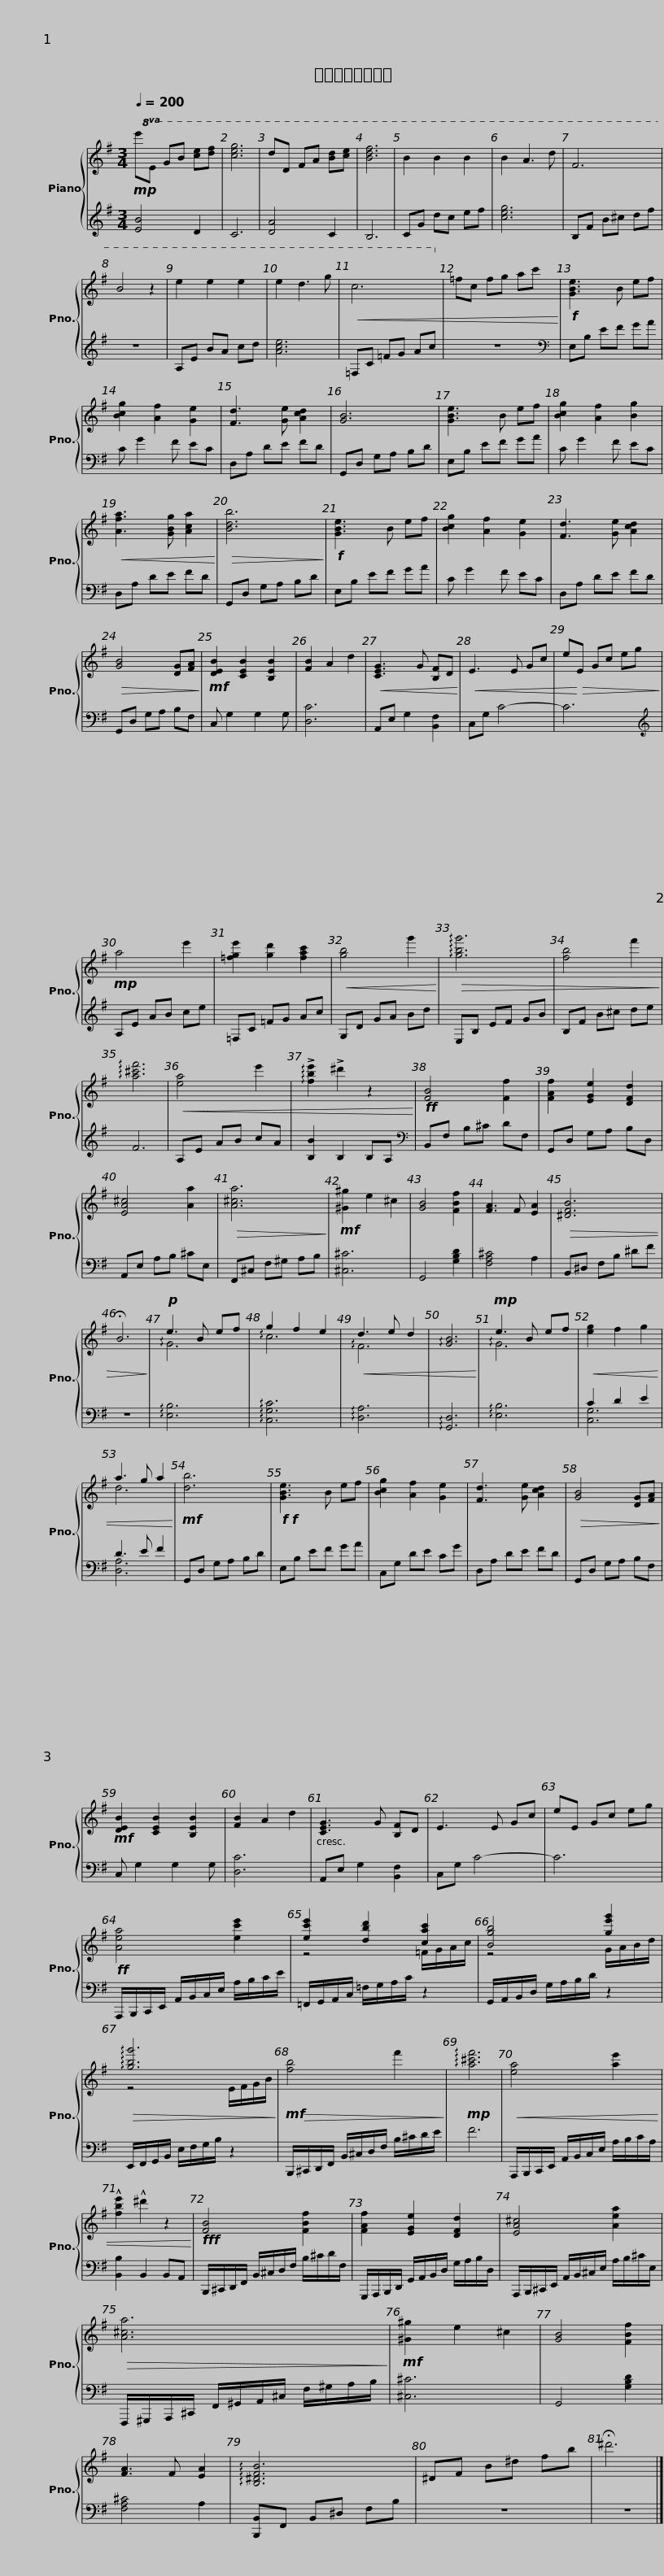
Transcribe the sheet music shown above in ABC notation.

X:1
%%score { ( 1 3 ) | ( 2 4 ) }
L:1/8
Q:1/4=200
M:3/4
I:linebreak $
K:G
V:1 treble
V:3 treble
V:2 treble
V:4 treble
V:1
!mp!!8va(! e'e gb [c'e'][d'f'] | [c'e'g']6 | d'd fa [bd'][c'e'] | [bd'f']6 | b2 b2 b2 | %5
 b2 a3 d' | f6 | b4 z2 | e'2 e'2 e'2 |$ e'2 d'3 g' | %10
!<(! c'6!8va)! | =fc fg ac'!<)! |!f! [GBe]3 B ef | [Bcg]2 [Af]2 [Ge]2 | [Fd]3 [Ge] [Acd]2 |$ %15
 [GB]6 | [GBe]3 B ef | [Bcg]2 [Af]2 [Bg]2 |!<(! [Afa]3 [GBg] [Aca]2!<)! |!>(! [Bdb]6!>)! | %20
!f! [GBe]3 B ef |$ [Bcg]2 [Af]2 [Ge]2 | [Fd]3 [Ge] [Acd]2 |!>(! [GB]4 [DG][FA]!>)! |!mf! [DEB]2 [CEB]2 [B,EB]2 | %25
 [FB]2 A2 d2 |!<(! [CEG]3 G [B,F]D!<)! |!<(! E3 E Gc |$ e!<)!!>(!E Gc eg!>)! |!mp! a4 e'2 | %30
 [=fge']2 [gd']2 [fac']2 |!<(! [gb]4 g'2!<)! |!>(! !arpeggio![gbg']6 | [fb]4 f'2!>)! | !arpeggio![a^c'f']6 |$ %35
!<(! [ea]4 e'2 | !arpeggio!!>![fbe']2 !>!^d'2 z2!<)! |!ff! [FB]4 [Ff]2 | [FAf]2 [EGe]2 [DFd]2 | [EA^c]4 [Aa]2 | %40
!>(! [A^ca]6!>)! |$!mf! [^G^g]2 e2 ^c2 | [GB]4 [FBf]2 | [FA]3 F [EA]2 |!>(! [^DFB]6 | %45
 !fermata!B6!>)! |!p! e3 B ef | g2 f2 e2 |!<(! d3 e d2 | !arpeggio![GB]6!<)! |$ %50
!mp! e3 B ef |!<(! [eg]2 f2 g2 | a3 g a2!<)! |!mf! [db]6 |!f!!f! [GBe]3 B ef | %55
 [Bcg]2 [Af]2 [Ge]2 | [Fd]3 [Ge] [Acd]2 |$!>(! [GB]4 [DG][FA]!>)! |!mf! [DEB]2 [CEB]2 [B,EB]2 | [FB]2 A2 d2 | %60
 [CEG]3 G [B,F]D | E3 E Gc | eE Gc eg |$!ff! [Aea]4 [ec'e']2 | [ec'e']2 [dbd']2 [cac']2 | %65
 [Bgb]4 [ge'g']2 |$!>(! !arpeggio![gbg']6!>)! |!mf!!>(! [fb]4 f'2!>)! |!mp! !arpeggio![a^c'f']6 |!<(! [ea]4 [ae']2 |$ %70
 !^![fbe']2 !^!^d'2 z2!<)! |!fff! [FB]4 [FBf]2 | [FAf]2 [EGe]2 [DFd]2 |$ [EA^c]4 [Aea]2 |!>(! [A^ca]6!>)! | %75
!mf! [^G^g]2 e2 ^c2 | [GB]4 [FBf]2 | [FA]3 F [EA]2 |$ !arpeggio![B,^DFB]6 | ^DF B^d fb | %80
 !fermata!^d'6 |] %81
V:2
 [EB]4 D2 | C6 | [DA]4 C2 | B,6 | CG dc ef | %5
 [ceg]6 | B,F B^c df | z6 | A,E BA cd |$ [Ace]6 | %10
 =F,C =FG Ac | z6 |[K:bass] E,B, EF GA | C G2 F EC | D,A, DE FD |$ %15
 G,,D, G,A, B,D | E,B, EF GA | C G2 F EC | D,A, DE FD | G,,D, G,A, B,D | %20
 E,B, EF GA |$ C G2 F EC | D,A, DE FD | G,,D, G,A, B,F, | C, G,2 G,2 G, | %25
 [D,C]6 | A,,E, G,2 [B,,F,]2 | C,G, C4- |$ C6 |[K:treble] A,E AB ce | %30
 =F,C =FG Ac | G,D GA Bd | E,B, EF GB | B,F B^c de | F6 |$ %35
 A,E AB cA | [B,B]2 B,2 B,A, |[K:bass] B,,F, B,^C DF, | G,,D, G,A, B,D, | A,,E, A,B, ^CE, | %40
 F,,^C, F,^G, A,B, |$ [^C,^C]6 | G,,4 [G,B,D]2 | [F,A,^C]4 A,2 | B,,^D, F,B, ^DF | %45
 z6 | !arpeggio![E,B,]6 | !arpeggio![C,G,C]6 | !arpeggio![D,A,]6 | !arpeggio![G,,D,]6 |$ %50
 !arpeggio![E,B,]6 | C2 D2 E2 | D3 E F2 | G,,D, G,A, B,D | E,B, EF GA | %55
 C,G, DE CG | D,A, DE FD |$ G,,D, G,A, B,F, | C, G,2 G,2 G, | [D,C]6 | %60
 A,,E, G,2 [B,,F,]2 | C,G, C4- | C6 |$ A,,,/B,,,/C,,/E,,/ A,,/B,,/C,/E,/ A,/B,/C/E/ | =F,,/G,,/A,,/C,/ =F,/G,/A,/C/ z2 | %65
 G,,/A,,/B,,/D,/ G,/A,/B,/D/ z2 |$ E,,/F,,/G,,/B,,/ E,/F,/G,/B,/ z2 | B,,,/^C,,/D,,/F,,/ B,,/^C,/D,/F,/ B,/^C/D/E/ | F6 | A,,,/B,,,/C,,/E,,/ A,,/B,,/C,/E,/ A,/B,/C/A,/ |$ %70
 [B,,B,]2 B,,2 B,,A,, | B,,,/^C,,/D,,/F,,/ B,,/^C,/D,/F,/ B,/^C/D/F,/ | G,,,/A,,,/B,,,/D,,/ G,,/A,,/B,,/D,/ G,/A,/B,/D,/ |$ A,,,/B,,,/^C,,/E,,/ A,,/B,,/^C,/E,/ A,/B,/^C/E,/ | F,,,/^G,,,/A,,,/^C,,/ F,,/^G,,/A,,/^C,/ F,/^G,/A,/B,/ | %75
 [^C,^C]6 | G,,4 [G,B,D]2 | [F,A,^C]4 A,2 |$ [B,,,B,,]F,, B,,^D, F,B, | z6 | %80
 z6 |] %81
V:3
!8va(! x6 | x6 | x6 | x6 | x6 | %5
 x6 | x6 | x6 | x6 |$ x6 | %10
 x6!8va)! | x6 | x6 | x6 | x6 |$ %15
 x6 | x6 | x6 | x6 | x6 | %20
 x6 |$ x6 | x6 | x6 | x6 | %25
 x6 | x6 | x6 |$ x6 | x6 | %30
 x6 | x6 | x6 | x6 | x6 |$ %35
 x6 | x6 | x6 | x6 | x6 | %40
 x6 |$ x6 | x6 | x6 | x6 | %45
 x6 | !arpeggio!G6 | !arpeggio!c6 | !arpeggio!F6 | x6 |$ %50
 !arpeggio!G6 | x6 | d6 | x6 | x6 | %55
 x6 | x6 |$ x6 | x6 | x6 | %60
 x6 | x6 | x6 |$ x6 | z4 =F/G/A/c/ | %65
 z4 G/A/B/d/ |$ z4 E/F/G/B/ | x6 | x6 | x6 |$ %70
 x6 | x6 | x6 |$ x6 | x6 | %75
 x6 | x6 | x6 |$ x6 | x6 | %80
 x6 |] %81
V:4
 x6 | x6 | x6 | x6 | x6 | %5
 x6 | x6 | x6 | x6 |$ x6 | %10
 x6 | x6 |[K:bass] x6 | x6 | x6 |$ %15
 x6 | x6 | x6 | x6 | x6 | %20
 x6 |$ x6 | x6 | x6 | x6 | %25
 x6 | x6 | x6 |$ x6 |[K:treble] x6 | %30
 x6 | x6 | x6 | x6 | x6 |$ %35
 x6 | x6 |[K:bass] x6 | x6 | x6 | %40
 x6 |$ x6 | x6 | x6 | x6 | %45
 x6 | x6 | x6 | x6 | x6 |$ %50
 x6 | [C,G,]6 | [D,A,]6 | x6 | x6 | %55
 x6 | x6 |$ x6 | x6 | x6 | %60
 x6 | x6 | x6 |$ x6 | x6 | %65
 x6 |$ x6 | x6 | x6 | x6 |$ %70
 x6 | x6 | x6 |$ x6 | x6 | %75
 x6 | x6 | x6 |$ x6 | x6 | %80
 x6 |] %81
